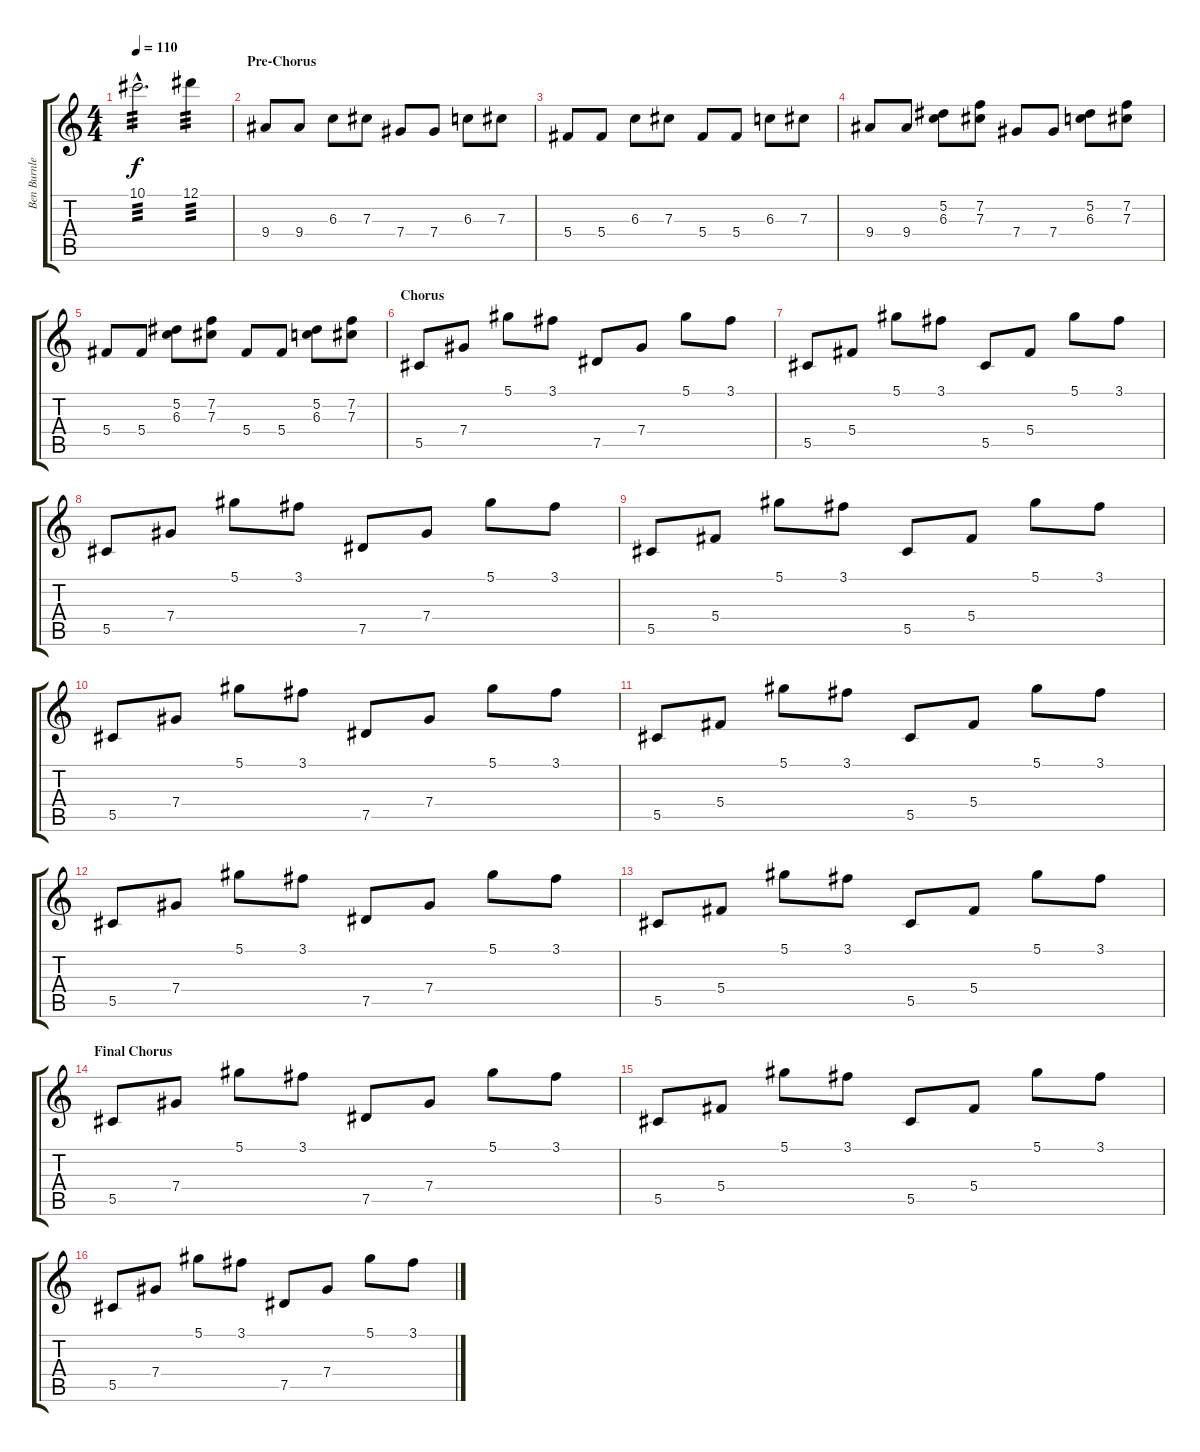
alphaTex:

\track ("Ben Burnley/Fink 2" "Ben Burnle") {instrument distortionguitar}
\staff {score tabs}
\tuning (Eb4 Bb3 Gb3 Db3 Ab2 Db2) {hide}
\ts (4 4)
\tempo 110
\clef g2
\ks c
10.1{hac}.2{d tp 3 dy f} 12.1.4{tp 3} |
\section ("" "Pre-Chorus")
9.4.8{volume 12} 9.4.8 6.3.8 7.3.8 7.4.8 7.4.8 6.3.8 7.3.8 |
5.4.8 5.4.8 6.3.8 7.3.8 5.4.8 5.4.8 6.3.8 7.3.8 |
9.4.8 9.4.8 (5.2 6.3).8 (7.2 7.3).8 7.4.8 7.4.8 (5.2 6.3).8 (7.2 7.3).8 |
5.4.8 5.4.8 (5.2 6.3).8 (7.2 7.3).8 5.4.8 5.4.8 (5.2 6.3).8 (7.2 7.3).8 |
\section ("" "Chorus")
5.5.8{volume 9} 7.4.8 5.1.8 3.1.8 7.5.8 7.4.8 5.1.8 3.1.8 |
5.5.8 5.4.8 5.1.8 3.1.8 5.5.8 5.4.8 5.1.8 3.1.8 |
5.5.8{volume 10} 7.4.8 5.1.8 3.1.8 7.5.8 7.4.8 5.1.8 3.1.8 |
5.5.8 5.4.8 5.1.8 3.1.8 5.5.8 5.4.8 5.1.8 3.1.8 |
5.5.8{volume 10} 7.4.8 5.1.8 3.1.8 7.5.8 7.4.8 5.1.8 3.1.8 |
5.5.8 5.4.8 5.1.8 3.1.8 5.5.8 5.4.8 5.1.8 3.1.8 |
5.5.8{volume 10} 7.4.8 5.1.8 3.1.8 7.5.8 7.4.8 5.1.8 3.1.8 |
5.5.8 5.4.8 5.1.8 3.1.8 5.5.8 5.4.8 5.1.8 3.1.8 |
\section ("" "Final Chorus")
5.5.8{volume 9} 7.4.8 5.1.8 3.1.8 7.5.8 7.4.8 5.1.8 3.1.8 |
5.5.8 5.4.8 5.1.8 3.1.8 5.5.8 5.4.8 5.1.8 3.1.8 |
5.5.8{volume 10} 7.4.8 5.1.8 3.1.8 7.5.8 7.4.8 5.1.8 3.1.8
